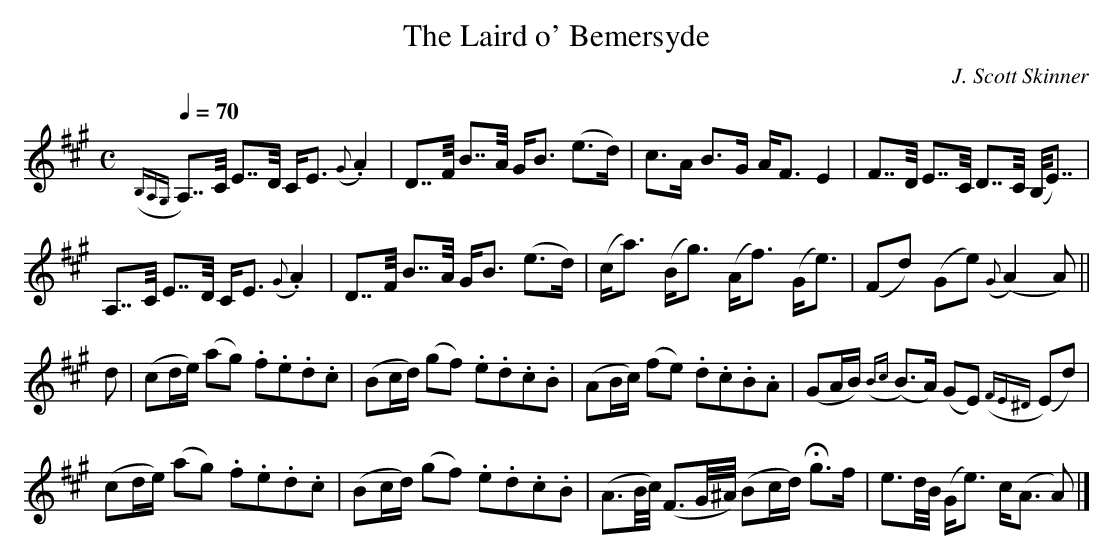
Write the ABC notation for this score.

X:1
T:The Laird o' Bemersyde
C:J. Scott Skinner
M:C
L:1/8
Q:1/4=70
K:A
({B,A,G,}A,>>)C E>>D  C<E ({G}.A2) | D>>F B>>A     G<B  (e>d)  |\
         c>A    B>G   A<F      E2  | F>>D E>>C     D>>C (B,<<E)|
         A,>>C  E>>D  C<E ({G}.A2) | D>>F B>>A     G<B  (e>d)  |\
        (c<a)  (B<g) (A<f)    (G<e)|(Fd) (Ge) ({G}(A2)   A)   ||
d|(cd/e/)     (ag)         .f.e.d.c    |(Bc/d/)      (gf)   .e.d.c.B         |\
  (AB/c/)     (fe)         .d.c.B.A    |(GA/B/) ({Bc}(B>)A) (GE) ({FE^D}(E)d)|
  (cd/e/)     (ag)         .f.e.d.c    |(Bc/d/)      (gf)   .e.d.c.B         |\
  (A3/B//c//) (F3/G//^A//) (Bc/d/) Hg>f| e3/d//B//   (G<e)   c<(A        A) |]
